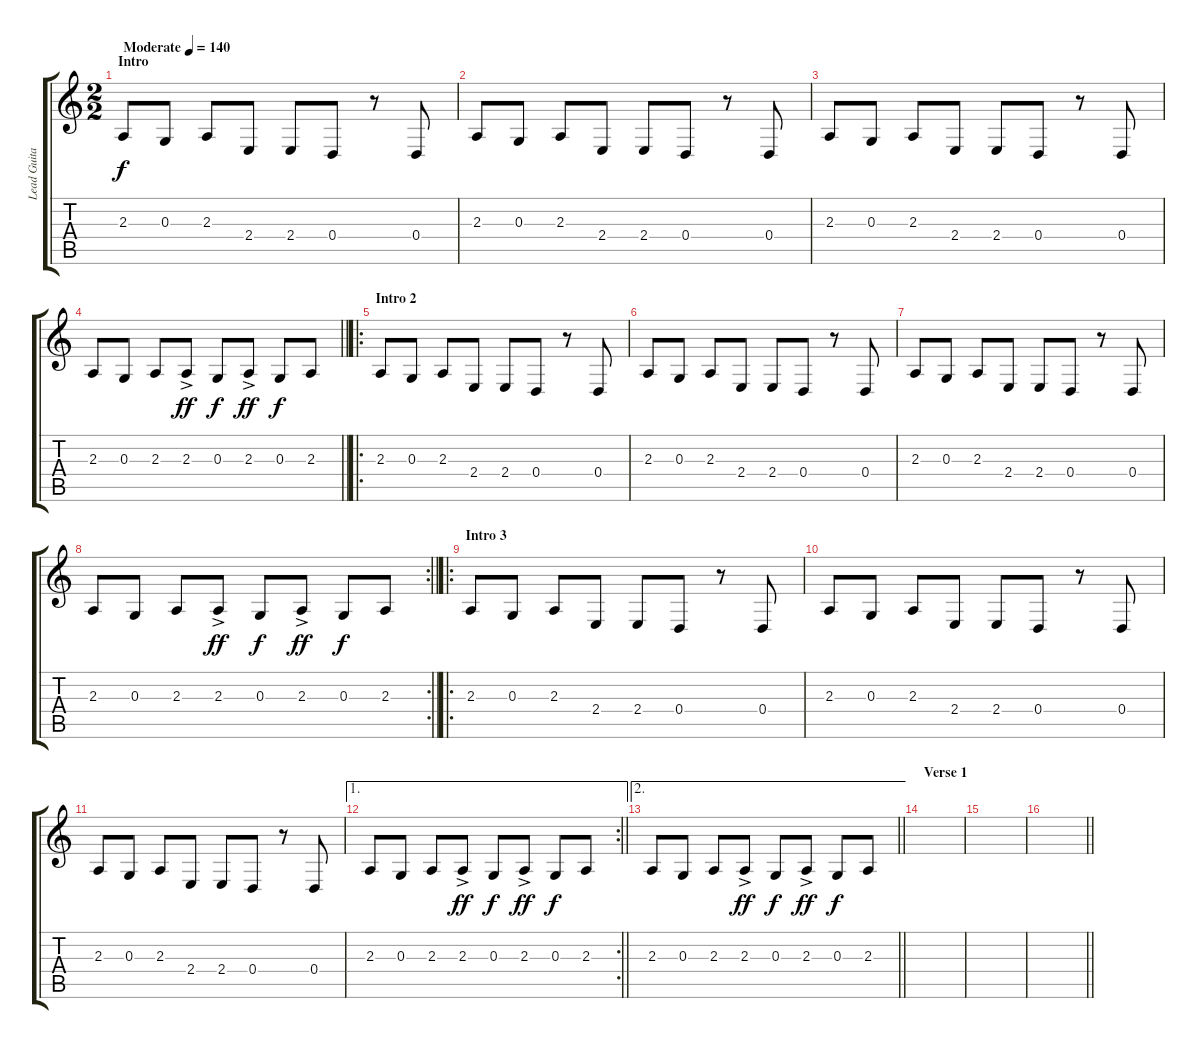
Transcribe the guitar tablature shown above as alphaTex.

\track ("Lead Guitar" "Lead Guita") {instrument koto}
\staff {score tabs}
\tuning (E4 B3 G3 D3 A2 E2) {hide}
\ts (2 2)
\section ("" "Intro")
\tempo (140 "Moderate")
\clef g2
\ks c
2.3.8{dy f instrument koto} 0.3.8 2.3.8 2.4.8 2.4.8 0.4.8 r.8 0.4.8 |
2.3.8 0.3.8 2.3.8 2.4.8 2.4.8 0.4.8 r.8 0.4.8 |
2.3.8 0.3.8 2.3.8 2.4.8 2.4.8 0.4.8 r.8 0.4.8 |
\barLineRight lightlight
2.3.8 0.3.8 2.3.8 2.3{ac}.8{dy ff} 0.3.8{dy f} 2.3{ac}.8{dy ff} 0.3.8{dy f} 2.3.8 |
\ro
\section ("" "Intro 2")
2.3.8 0.3.8 2.3.8 2.4.8 2.4.8 0.4.8 r.8 0.4.8 |
2.3.8 0.3.8 2.3.8 2.4.8 2.4.8 0.4.8 r.8 0.4.8 |
2.3.8 0.3.8 2.3.8 2.4.8 2.4.8 0.4.8 r.8 0.4.8 |
\rc 2
\barLineRight lightlight
2.3.8 0.3.8 2.3.8 2.3{ac}.8{dy ff} 0.3.8{dy f} 2.3{ac}.8{dy ff} 0.3.8{dy f} 2.3.8 |
\ro
\section ("" "Intro 3")
2.3.8 0.3.8 2.3.8 2.4.8 2.4.8 0.4.8 r.8 0.4.8 |
2.3.8 0.3.8 2.3.8 2.4.8 2.4.8 0.4.8 r.8 0.4.8 |
2.3.8 0.3.8 2.3.8 2.4.8 2.4.8 0.4.8 r.8 0.4.8 |
\ae 1
\rc 2
\barLineRight lightlight
2.3.8 0.3.8 2.3.8 2.3{ac}.8{dy ff} 0.3.8{dy f} 2.3{ac}.8{dy ff} 0.3.8{dy f} 2.3.8 |
\ae 2
\barLineRight lightlight
2.3.8 0.3.8 2.3.8 2.3{ac}.8{dy ff} 0.3.8{dy f} 2.3{ac}.8{dy ff} 0.3.8{dy f} 2.3.8 |
\section ("" "Verse 1")
|
|
\barLineRight lightlight
